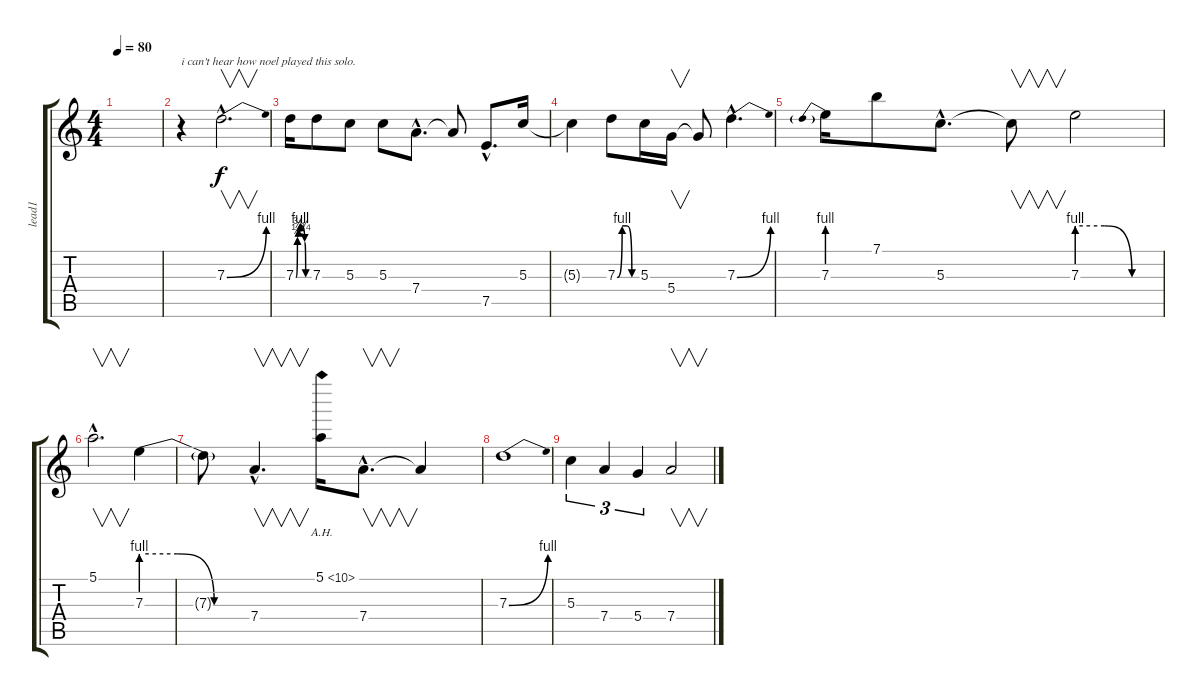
\track ("lead1" "lead1") {instrument electricguitarjazz}
\staff {score tabs}
\tuning (E4 B3 G3 D3 A2 E2) {hide}
\ts (4 4)
\tempo 80
\clef g2
\ks c
|
r.4{txt "i can't hear how noel played this solo." volume 14 balance 8 instrument distortionguitar} 7.3{be (bend 0 0 60 4) hac}.2{v d} |
7.3{be (custom 0 0 7 2 12 3 20 4 23 4 40 1 45 0 60 0)}.16 7.3.8 5.3.8 5.3.8 7.4{hac}.8{d} 7.4{t}.8 7.5{hac}.8{d} 5.3.16 |
5.3{t}.4 7.3{be (custom 0 0 15 4 30 4 45 0 60 0)}.8 5.3.16 5.4.16{v} 5.4{t}.8 7.3{be (bend 0 0 60 4) hac}.4{d} |
7.3{be (prebend 0 4 60 4)}.16 7.1.8 5.3{hac}.8{d} 5.3{t}.8{v} 7.3{be (custom 0 4 20 4 40 0 60 0)}.2 |
5.1{hac}.2{v d} 7.3{be (custom 0 4 20 4 40 0 60 0)}.4 |
7.3{t}.8 7.4{hac}.4{v d} 5.1{ah 5}.16 7.4{hac}.8{v d} 7.4{t}.4 |
7.3{be (bend 0 0 60 4)}.1 |
5.3.4{tu (3 2)} 7.4.4{tu (3 2)} 5.4.4{tu (3 2)} 7.4.2{v}
